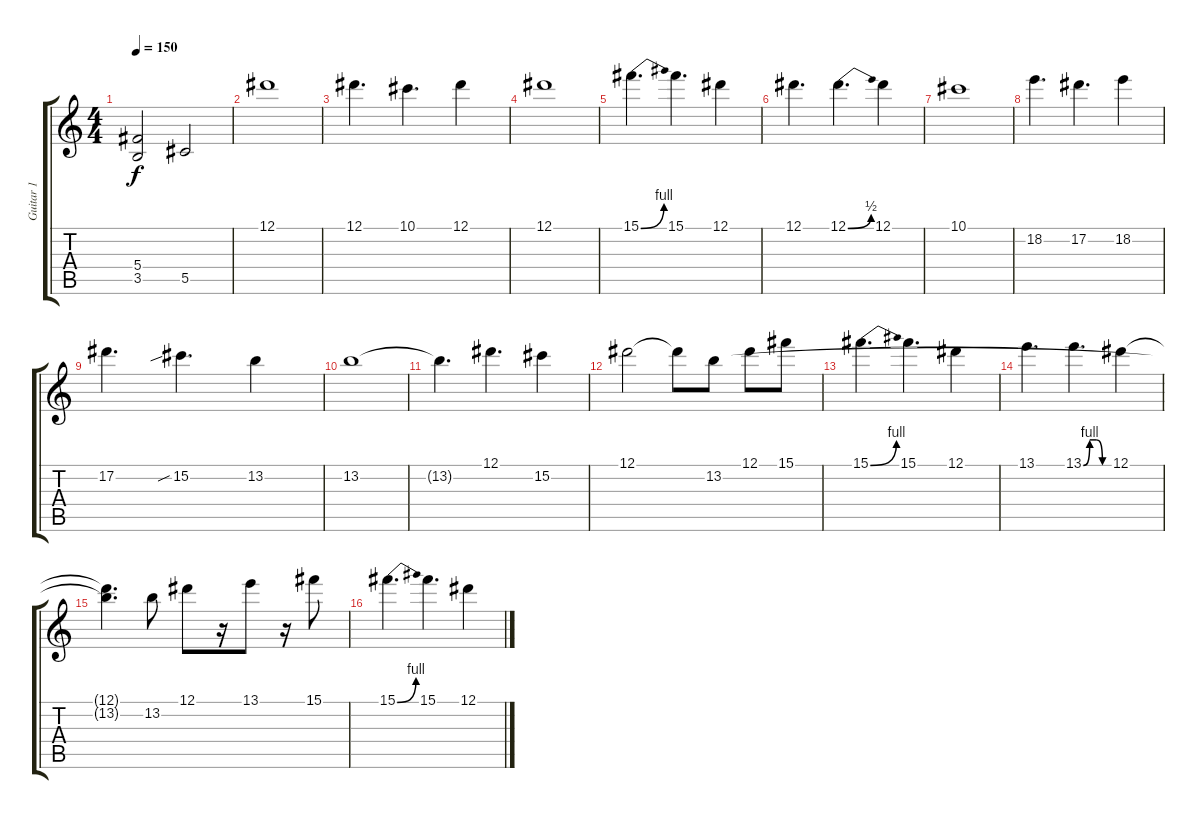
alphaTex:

\track ("Guitar 1" "Guitar 1") {instrument distortionguitar}
\staff {score tabs}
\tuning (Eb4 Bb3 Gb3 Db3 Ab2 Eb2) {hide}
\ts (4 4)
\tempo 150
\clef g2
\ks c
(5.4 3.5).2{dy f} 5.5.2 |
12.1.1 |
12.1.4{d} 10.1.4{d} 12.1.4 |
12.1.1 |
15.1{be (bend 0 0 60 4)}.4{d} 15.1.4{d} 12.1.4 |
12.1.4{d} 12.1{be (bend 0 0 60 2)}.4{d} 12.1.4 |
10.1.1 |
18.2.4{d} 17.2.4{d} 18.2.4 |
17.2.4{d} 15.2{sib}.4{d} 13.2.4 |
13.2.1 |
13.2{t}.4{d} 12.1.4{d} 15.2.4 |
12.1.2 12.1{t}.8 13.2.8 12.1.8 15.1.8 |
15.1{be (bend 0 0 60 4)}.4{d} 15.1.4{d} 12.1.4 |
13.1.4{d} 13.1{be (custom 0 0 15 4 30 4 45 0 60 0)}.4{d} 12.1.4 |
(12.1{t} 13.2{t}).4{d} 13.2.8 12.1.8 r.16 13.1.8 r.16 15.1.8 |
15.1{be (bend 0 0 60 4)}.4{d} 15.1.4{d} 12.1.4
